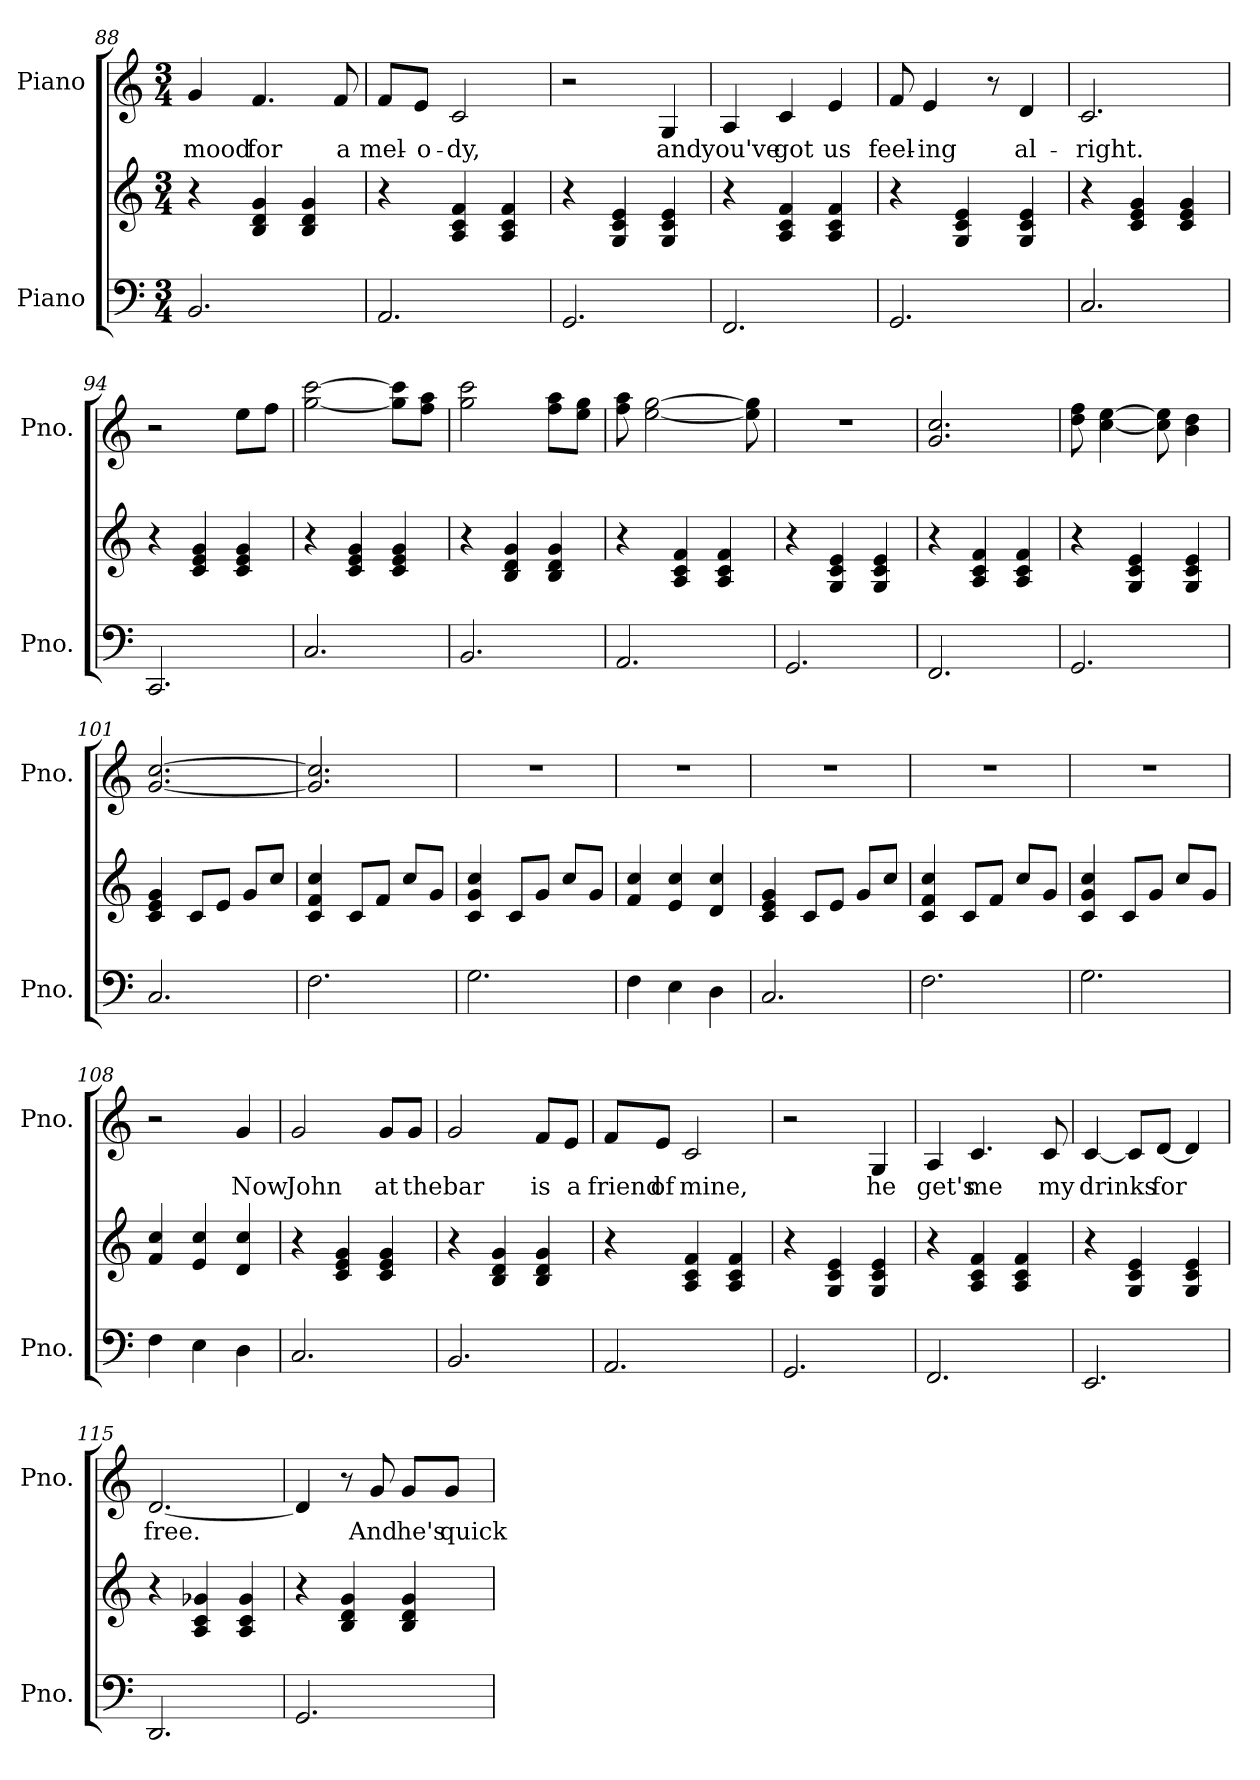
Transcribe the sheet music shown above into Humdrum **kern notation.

**kern	**kern	**kern	**text
*part2	*part2	*part1	*part1
*staff3	*staff2	*staff1	*staff1
*I"Piano	*	*I"Piano	*
*I'Pno.	*	*I'Pno.	*
*clefF4	*clefG2	*clefG2	*
*k[]	*k[]	*k[]	*
*M3/4	*M3/4	*M3/4	*
=88	=88	=88	=88
2.BB/	4r	4g/	mood
.	4B/ 4d/ 4g/	4.f/	for
.	4B/ 4d/ 4g/	.	.
.	.	8f/	a
=89	=89	=89	=89
2.AA/	4r	8f/L	mel-
.	.	8e/J	-o-
.	4A/ 4c/ 4f/	2c/	-dy,
.	4A/ 4c/ 4f/	.	.
=90	=90	=90	=90
2.GG/	4r	2r	.
.	4G/ 4c/ 4e/	.	.
.	4G/ 4c/ 4e/	4G/	and
=91	=91	=91	=91
2.FF/	4r	4A/	you've
.	4A/ 4c/ 4f/	4c/	got
.	4A/ 4c/ 4f/	4e/	us
!!LO:LB:g=z
=92	=92	=92	=92
2.GG/	4r	8f/	feel-
.	.	4e/	-ing
.	4G/ 4c/ 4e/	.	.
.	.	8r	.
.	4G/ 4c/ 4e/	4d/	al-
=93	=93	=93	=93
2.C/	4r	2.c/	-right.
.	4c/ 4e/ 4g/	.	.
.	4c/ 4e/ 4g/	.	.
=94	=94	=94	=94
2.CC/	4r	2r	.
.	4c/ 4e/ 4g/	.	.
.	4c/ 4e/ 4g/	8ee\L	.
.	.	8ff\J	.
=95	=95	=95	=95
2.C/	4r	[2gg\ [2ccc\	.
.	4c/ 4e/ 4g/	.	.
.	4c/ 4e/ 4g/	8gg\] 8ccc\]L	.
.	.	8ff\ 8aa\J	.
=96	=96	=96	=96
2.BB/	4r	2gg\ 2ccc\	.
.	4B/ 4d/ 4g/	.	.
.	4B/ 4d/ 4g/	8ff\ 8aa\L	.
.	.	8ee\ 8gg\J	.
=97	=97	=97	=97
2.AA/	4r	8ff\ 8aa\	.
.	.	[2ee\ [2gg\	.
.	4A/ 4c/ 4f/	.	.
.	4A/ 4c/ 4f/	.	.
.	.	8ee\] 8gg\]	.
=98	=98	=98	=98
2.GG/	4r	2.r	.
.	4G/ 4c/ 4e/	.	.
.	4G/ 4c/ 4e/	.	.
=99	=99	=99	=99
2.FF/	4r	2.g/ 2.cc/	.
.	4A/ 4c/ 4f/	.	.
.	4A/ 4c/ 4f/	.	.
!!LO:PB:g=z
=100	=100	=100	=100
2.GG/	4r	8dd\ 8ff\	.
.	.	[4cc\ [4ee\	.
.	4G/ 4c/ 4e/	.	.
.	.	8cc\] 8ee\]	.
.	4G/ 4c/ 4e/	4b\ 4dd\	.
=101	=101	=101	=101
2.C/	4c/ 4e/ 4g/	[2.g/ [2.cc/	.
.	8c/L	.	.
.	8e/J	.	.
.	8g/L	.	.
.	8cc/J	.	.
=102	=102	=102	=102
2.F\	4c/ 4f/ 4cc/	2.g/] 2.cc/]	.
.	8c/L	.	.
.	8f/J	.	.
.	8cc/L	.	.
.	8g/J	.	.
=103	=103	=103	=103
2.G\	4c/ 4g/ 4cc/	2.r	.
.	8c/L	.	.
.	8g/J	.	.
.	8cc/L	.	.
.	8g/J	.	.
=104	=104	=104	=104
4F\	4f/ 4cc/	2.r	.
4E\	4e/ 4cc/	.	.
4D\	4d/ 4cc/	.	.
=105	=105	=105	=105
2.C/	4c/ 4e/ 4g/	2.r	.
.	8c/L	.	.
.	8e/J	.	.
.	8g/L	.	.
.	8cc/J	.	.
=106	=106	=106	=106
2.F\	4c/ 4f/ 4cc/	2.r	.
.	8c/L	.	.
.	8f/J	.	.
.	8cc/L	.	.
.	8g/J	.	.
!!LO:LB:g=z
=107	=107	=107	=107
2.G\	4c/ 4g/ 4cc/	2.r	.
.	8c/L	.	.
.	8g/J	.	.
.	8cc/L	.	.
.	8g/J	.	.
=108	=108	=108	=108
4F\	4f/ 4cc/	2r	.
4E\	4e/ 4cc/	.	.
4D\	4d/ 4cc/	4g/	Now
=109	=109	=109	=109
2.C/	4r	2g/	John
.	4c/ 4e/ 4g/	.	.
.	4c/ 4e/ 4g/	8g/L	at
.	.	8g/J	the
=110	=110	=110	=110
2.BB/	4r	2g/	bar
.	4B/ 4d/ 4g/	.	.
.	4B/ 4d/ 4g/	8f/L	is
.	.	8e/J	a
=111	=111	=111	=111
2.AA/	4r	8f/L	friend
.	.	8e/J	of
.	4A/ 4c/ 4f/	2c/	mine,
.	4A/ 4c/ 4f/	.	.
=112	=112	=112	=112
2.GG/	4r	2r	.
.	4G/ 4c/ 4e/	.	.
.	4G/ 4c/ 4e/	4G/	he
=113	=113	=113	=113
2.FF/	4r	4A/	get's
.	4A/ 4c/ 4f/	4.c/	me
.	4A/ 4c/ 4f/	.	.
.	.	8c/	my
!!LO:LB:g=z
=114	=114	=114	=114
2.EE/	4r	[4c/	drinks
.	4G/ 4c/ 4e/	8c/L]	.
.	.	[8d/J	for
.	4G/ 4c/ 4e/	4d/]	.
=115	=115	=115	=115
2.DD/	4r	[2.d/	free.
.	4A/ 4c/ 4g-X/	.	.
.	4A/ 4c/ 4g-/	.	.
=116	=116	=116	=116
2.GG/	4r	4d/]	.
.	4B/ 4d/ 4g/	8r	.
.	.	8g/	And
.	4B/ 4d/ 4g/	8g/L	he's
.	.	8g/J	quick
=	=	=	=
*-	*-	*-	*-
